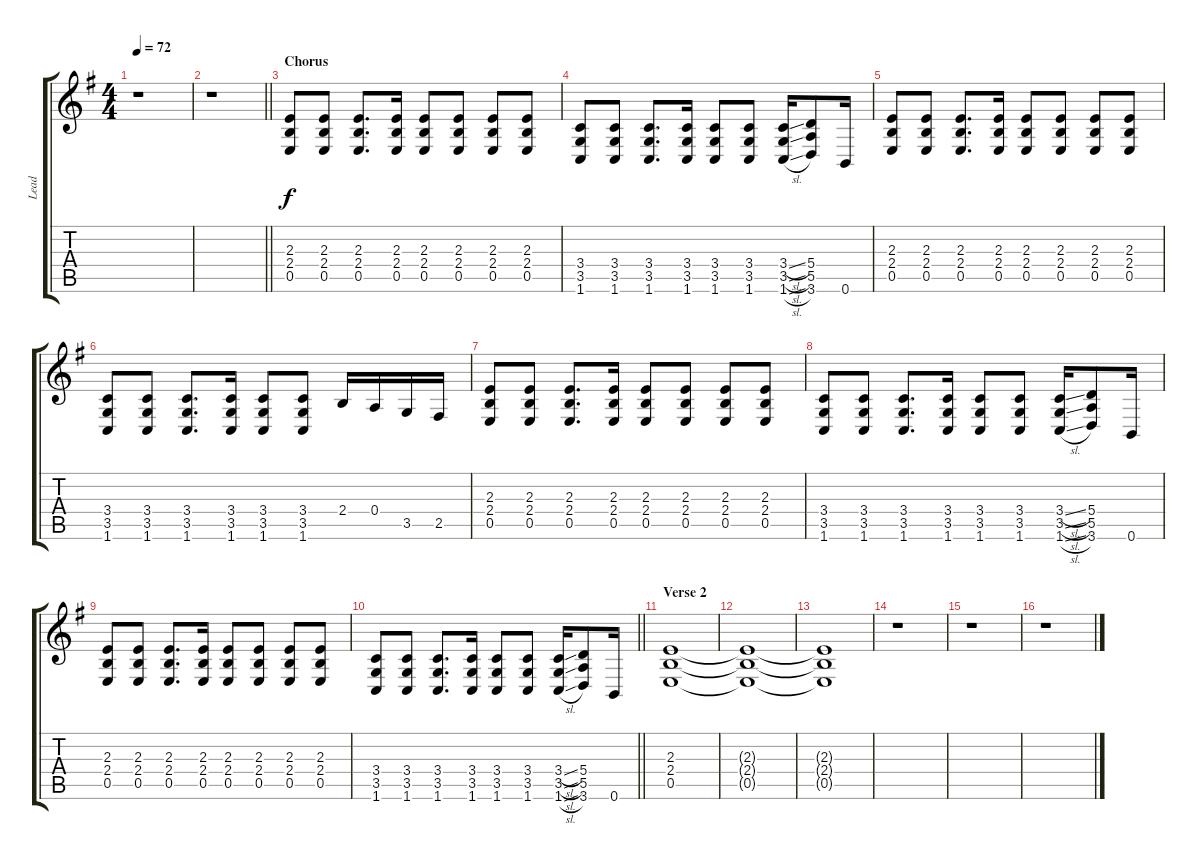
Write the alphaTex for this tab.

\track ("Lead" "Lead") {instrument distortionguitar}
\staff {score tabs}
\tuning (B3 G3 D3 A2 E2 B1) {hide}
\ts (4 4)
\tempo 72
\clef g2
\ks g
r.1{dy f} |
\barLineRight lightlight
r.1 |
\section ("" "Chorus")
(2.3 2.4 0.5).8 (2.3 2.4 0.5).8 (2.3 2.4 0.5).8{d} (2.3 2.4 0.5).16 (2.3 2.4 0.5).8 (2.3 2.4 0.5).8 (2.3 2.4 0.5).8 (2.3 2.4 0.5).8 |
(3.4 3.5 1.6).8 (3.4 3.5 1.6).8 (3.4 3.5 1.6).8{d} (3.4 3.5 1.6).16 (3.4 3.5 1.6).8 (3.4 3.5 1.6).8 (3.4{sl} 3.5{sl} 1.6{sl}).16 (5.4 5.5 3.6).8 0.6.16 |
(2.3 2.4 0.5).8 (2.3 2.4 0.5).8 (2.3 2.4 0.5).8{d} (2.3 2.4 0.5).16 (2.3 2.4 0.5).8 (2.3 2.4 0.5).8 (2.3 2.4 0.5).8 (2.3 2.4 0.5).8 |
(3.4 3.5 1.6).8 (3.4 3.5 1.6).8 (3.4 3.5 1.6).8{d} (3.4 3.5 1.6).16 (3.4 3.5 1.6).8 (3.4 3.5 1.6).8 2.4.16 0.4.16 3.5.16 2.5.16 |
(2.3 2.4 0.5).8 (2.3 2.4 0.5).8 (2.3 2.4 0.5).8{d} (2.3 2.4 0.5).16 (2.3 2.4 0.5).8 (2.3 2.4 0.5).8 (2.3 2.4 0.5).8 (2.3 2.4 0.5).8 |
(3.4 3.5 1.6).8 (3.4 3.5 1.6).8 (3.4 3.5 1.6).8{d} (3.4 3.5 1.6).16 (3.4 3.5 1.6).8 (3.4 3.5 1.6).8 (3.4{sl} 3.5{sl} 1.6{sl}).16 (5.4 5.5 3.6).8 0.6.16 |
(2.3 2.4 0.5).8 (2.3 2.4 0.5).8 (2.3 2.4 0.5).8{d} (2.3 2.4 0.5).16 (2.3 2.4 0.5).8 (2.3 2.4 0.5).8 (2.3 2.4 0.5).8 (2.3 2.4 0.5).8 |
\barLineRight lightlight
(3.4 3.5 1.6).8 (3.4 3.5 1.6).8 (3.4 3.5 1.6).8{d} (3.4 3.5 1.6).16 (3.4 3.5 1.6).8 (3.4 3.5 1.6).8 (3.4{sl} 3.5{sl} 1.6{sl}).16 (5.4 5.5 3.6).8 0.6.16 |
\section ("" "Verse 2")
(2.3 2.4 0.5).1{volume 4} |
(2.3{t} 2.4{t} 0.5{t}).1 |
(2.3{t} 2.4{t} 0.5{t}).1 |
r.1 |
r.1 |
r.1
